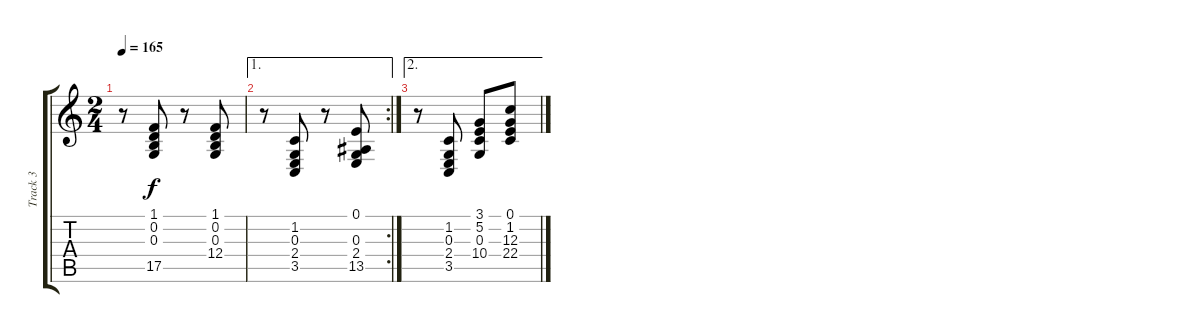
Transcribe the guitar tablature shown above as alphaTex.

\track ("Track 3" "Track 3") {instrument accordion}
\staff {score tabs}
\tuning (E4 B3 G3 D3 A2 E2) {hide}
\ts (2 4)
\tempo 165
\clef g2
\ks c
r.8{dy f} (1.1 0.2 0.3 17.5).8 r.8 (1.1 0.2 0.3 12.4).8 |
\ae 1
\rc 2
r.8 (1.2 0.3 2.4 3.5).8 r.8 (0.1 0.3 2.4 13.5).8 |
\ae 2
r.8 (1.2 0.3 2.4 3.5).8 (3.1 5.2 0.3 10.4).8 (0.1 1.2 12.3 22.4).8
